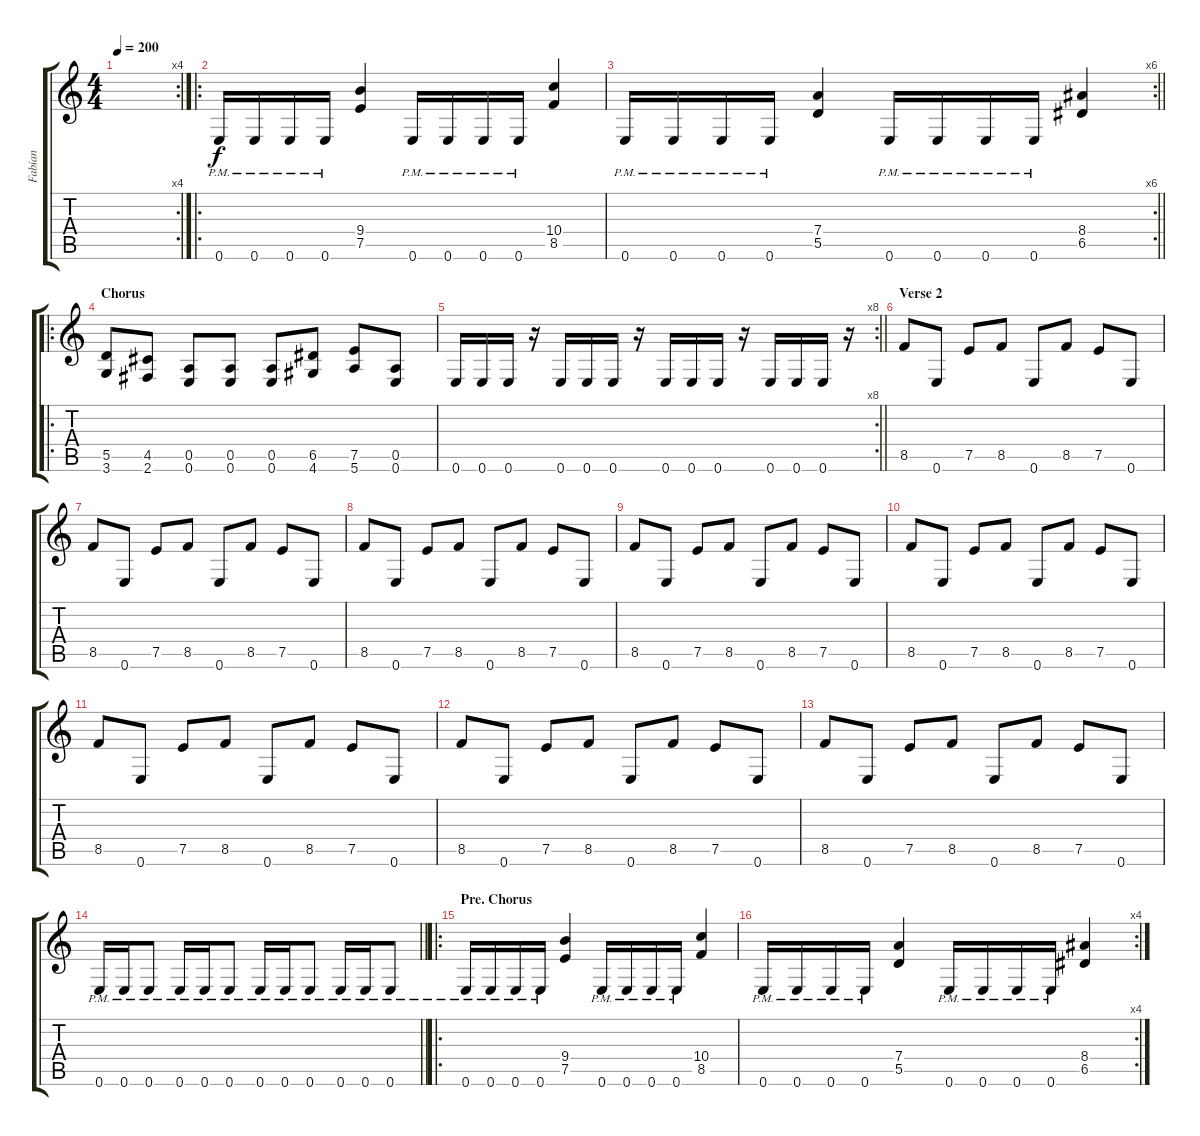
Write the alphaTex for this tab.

\track ("Fabian" "Fabian") {instrument distortionguitar}
\staff {score tabs}
\tuning (E4 B3 G3 D3 A2 E2) {hide}
\rc 4
\ts (4 4)
\tempo 200
\clef g2
\ks c
|
\ro
0.6{pm}.16 0.6{pm}.16 0.6{pm}.16 0.6{pm}.16 (9.4 7.5).4 0.6{pm}.16 0.6{pm}.16 0.6{pm}.16 0.6{pm}.16 (10.4 8.5).4 |
\rc 6
\barLineRight lightlight
0.6{pm}.16 0.6{pm}.16 0.6{pm}.16 0.6{pm}.16 (7.4 5.5).4 0.6{pm}.16 0.6{pm}.16 0.6{pm}.16 0.6{pm}.16 (8.4 6.5).4 |
\ro
\section ("" "Chorus")
(5.5 3.6).8 (4.5 2.6).8 (0.5 0.6).8 (0.5 0.6).8 (0.5 0.6).8 (6.5 4.6).8 (7.5 5.6).8 (0.5 0.6).8 |
\rc 8
\barLineRight lightlight
0.6.16 0.6.16 0.6.16 r.16 0.6.16 0.6.16 0.6.16 r.16 0.6.16 0.6.16 0.6.16 r.16 0.6.16 0.6.16 0.6.16 r.16 |
\section ("" "Verse 2")
8.5.8 0.6.8 7.5.8 8.5.8 0.6.8 8.5.8 7.5.8 0.6.8 |
8.5.8 0.6.8 7.5.8 8.5.8 0.6.8 8.5.8 7.5.8 0.6.8 |
8.5.8 0.6.8 7.5.8 8.5.8 0.6.8 8.5.8 7.5.8 0.6.8 |
8.5.8 0.6.8 7.5.8 8.5.8 0.6.8 8.5.8 7.5.8 0.6.8 |
8.5.8 0.6.8 7.5.8 8.5.8 0.6.8 8.5.8 7.5.8 0.6.8 |
8.5.8 0.6.8 7.5.8 8.5.8 0.6.8 8.5.8 7.5.8 0.6.8 |
8.5.8 0.6.8 7.5.8 8.5.8 0.6.8 8.5.8 7.5.8 0.6.8 |
8.5.8 0.6.8 7.5.8 8.5.8 0.6.8 8.5.8 7.5.8 0.6.8 |
\barLineRight lightlight
0.6{pm}.16{volume 5} 0.6{pm}.16 0.6{pm}.8 0.6{pm}.16 0.6{pm}.16 0.6{pm}.8 0.6{pm}.16 0.6{pm}.16 0.6{pm}.8 0.6{pm}.16 0.6{pm}.16 0.6{pm}.8 |
\ro
\section ("" "Pre. Chorus")
0.6{pm}.16 0.6{pm}.16 0.6{pm}.16 0.6{pm}.16 (9.4 7.5).4 0.6{pm}.16 0.6{pm}.16 0.6{pm}.16 0.6{pm}.16 (10.4 8.5).4 |
\rc 4
0.6{pm}.16 0.6{pm}.16 0.6{pm}.16 0.6{pm}.16 (7.4 5.5).4 0.6{pm}.16 0.6{pm}.16 0.6{pm}.16 0.6{pm}.16 (8.4 6.5).4
